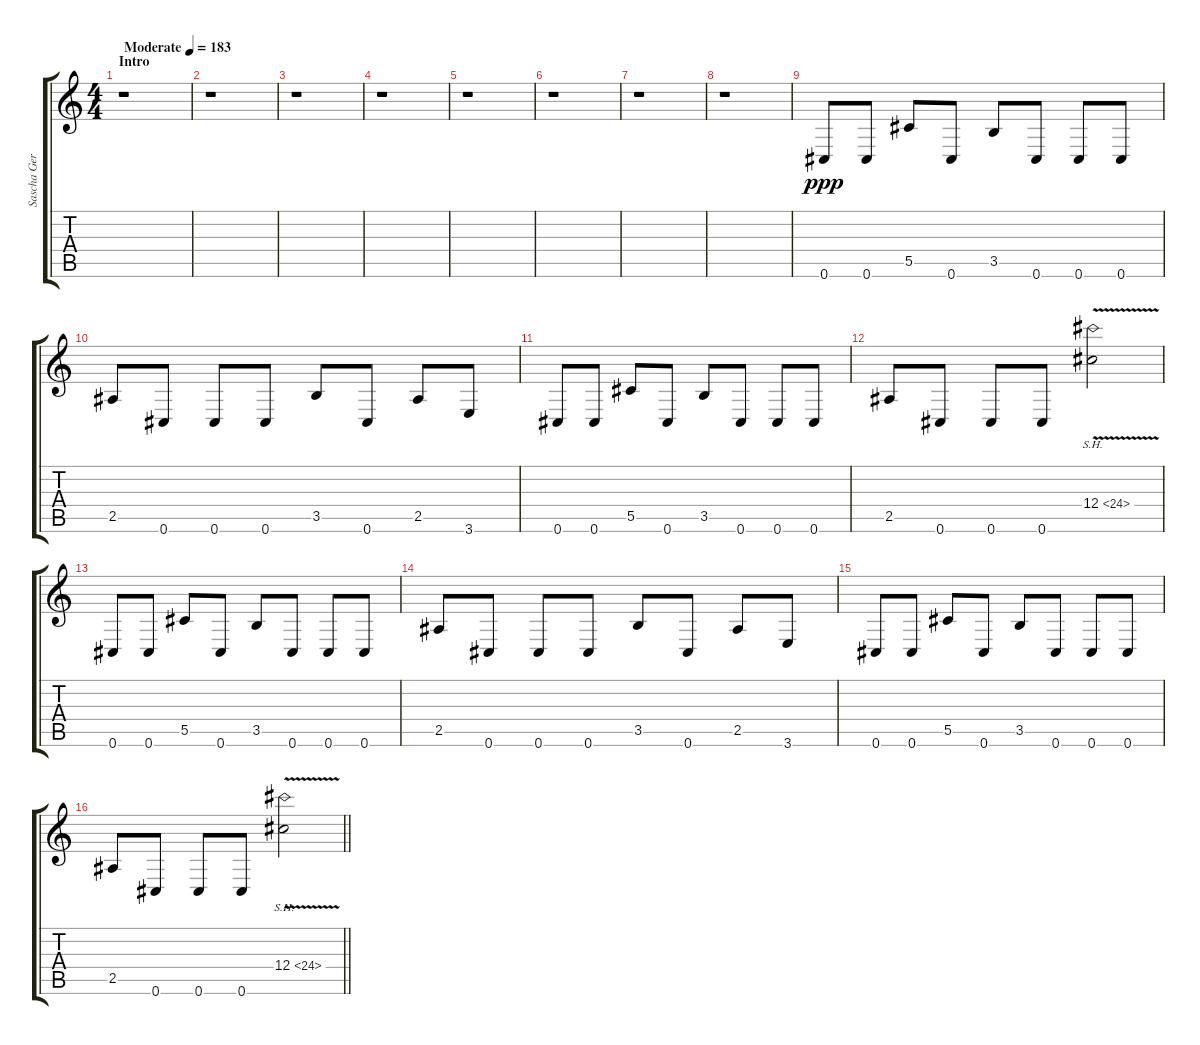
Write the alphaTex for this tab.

\track ("Sascha Gerstner" "Sascha Ger") {instrument distortionguitar}
\staff {score tabs}
\tuning (Eb4 Bb3 Gb3 Db3 Ab2 Db2) {hide}
\ts (4 4)
\section ("" "Intro")
\tempo (183 "Moderate")
\clef g2
\ks c
r.1{dy ppp instrument distortionguitar} |
r.1 |
r.1 |
r.1 |
r.1 |
r.1 |
r.1 |
r.1 |
0.6.8 0.6.8 5.5.8 0.6.8 3.5.8 0.6.8 0.6.8 0.6.8 |
2.5.8 0.6.8 0.6.8 0.6.8 3.5.8 0.6.8 2.5.8 3.6.8 |
0.6.8 0.6.8 5.5.8 0.6.8 3.5.8 0.6.8 0.6.8 0.6.8 |
2.5.8 0.6.8 0.6.8 0.6.8 12.4{sh 12 v}.2 |
0.6.8 0.6.8 5.5.8 0.6.8 3.5.8 0.6.8 0.6.8 0.6.8 |
2.5.8 0.6.8 0.6.8 0.6.8 3.5.8 0.6.8 2.5.8 3.6.8 |
0.6.8 0.6.8 5.5.8 0.6.8 3.5.8 0.6.8 0.6.8 0.6.8 |
\barLineRight lightlight
2.5.8 0.6.8 0.6.8 0.6.8 12.4{sh 12 v}.2
